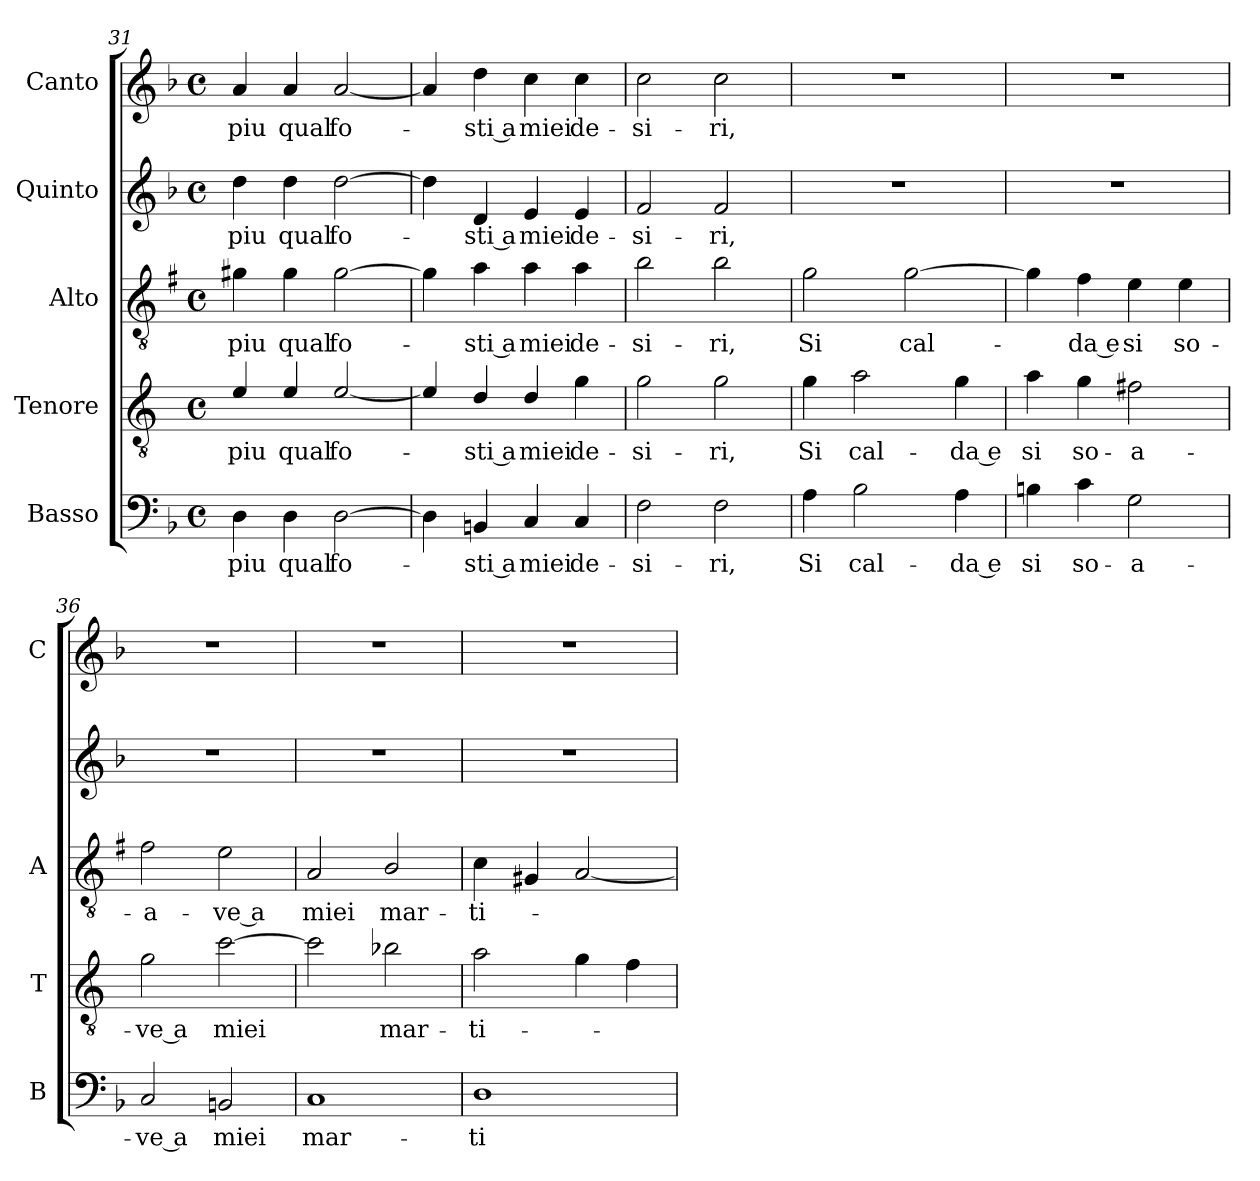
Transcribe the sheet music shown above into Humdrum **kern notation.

**kern	**text	**kern	**text	**kern	**text	**kern	**text	**kern	**text
*part5	*part5	*part4	*part4	*part3	*part3	*part2	*part2	*part1	*part1
*staff5	*staff5	*staff4	*staff4	*staff3	*staff3	*staff2	*staff2	*staff1	*staff1
*I"Basso	*	*I"Tenore	*	*I"Alto	*	*I"Quinto	*	*I"Canto	*
*I'B	*	*I'T	*	*I'A	*	*	*	*I'C	*
*clefF4	*	*clefGv2	*	*clefGv2	*	*clefG2	*	*clefG2	*
*	*	*ITrd4c7	*	*ITrd1c2	*	*	*	*	*
*k[b-]	*	*k[b-]	*	*k[b-]	*	*k[b-]	*	*k[b-]	*
*F:	*	*F:	*	*F:	*	*F:	*	*F:	*
*M4/4	*	*M4/4	*	*M4/4	*	*M4/4	*	*M4/4	*
*met(c)	*	*met(c)	*	*met(c)	*	*met(c)	*	*met(c)	*
=31	=31	=31	=31	=31	=31	=31	=31	=31	=31
!	!LO:LY:b	!	!LO:LY:b	!	!LO:LY:b	!	!LO:LY:b	!	!LO:LY:b
4D\	piu	4A/	piu	4f#X\	piu	4dd\	piu	4a/	piu
!	!LO:LY:b	!	!LO:LY:b	!	!LO:LY:b	!	!LO:LY:b	!	!LO:LY:b
4D\	qual	4A/	qual	4f#\	qual	4dd\	qual	4a/	qual
!	!LO:LY:b	!	!LO:LY:b	!	!LO:LY:b	!	!LO:LY:b	!	!LO:LY:b
[2D\	fo-	[2A/	fo-	[2f#\	fo-	[2dd\	fo-	[2a/	fo-
=32	=32	=32	=32	=32	=32	=32	=32	=32	=32
4D\]	.	4A/]	.	4f#\]	.	4dd\]	.	4a/]	.
!	!LO:LY:b	!	!LO:LY:b	!	!LO:LY:b	!	!LO:LY:b	!	!LO:LY:b
4BBn/	-sti a	4G/	-sti a	4g\	-sti a	4d/	-sti a	4dd\	-sti a
!	!LO:LY:b	!	!LO:LY:b	!	!LO:LY:b	!	!LO:LY:b	!	!LO:LY:b
4C/	miei	4G/	miei	4g\	miei	4e/	miei	4cc\	miei
!	!LO:LY:b	!	!LO:LY:b	!	!LO:LY:b	!	!LO:LY:b	!	!LO:LY:b
4C/	de-	4c\	de-	4g\	de-	4e/	de-	4cc\	de-
=33	=33	=33	=33	=33	=33	=33	=33	=33	=33
!	!LO:LY:b	!	!LO:LY:b	!	!LO:LY:b	!	!LO:LY:b	!	!LO:LY:b
2F\	-si-	2c\	-si-	2a\	-si-	2f/	-si-	2cc\	-si-
!	!LO:LY:b	!	!LO:LY:b	!	!LO:LY:b	!	!LO:LY:b	!	!LO:LY:b
2F\	-ri,	2c\	-ri,	2a\	-ri,	2f/	-ri,	2cc\	-ri,
=34	=34	=34	=34	=34	=34	=34	=34	=34	=34
!	!LO:LY:b	!	!LO:LY:b	!	!LO:LY:b	!	!	!	!
4A\	Si	4c\	Si	2f\	Si	1r	.	1r	.
!	!LO:LY:b	!	!LO:LY:b	!	!	!	!	!	!
2B-\	cal-	2d\	cal-	.	.	.	.	.	.
!	!	!	!	!	!LO:LY:b	!	!	!	!
.	.	.	.	[2f\	cal-	.	.	.	.
!	!LO:LY:b	!	!LO:LY:b	!	!	!	!	!	!
4A\	-da e	4c\	-da e	.	.	.	.	.	.
=35	=35	=35	=35	=35	=35	=35	=35	=35	=35
!	!LO:LY:b	!	!LO:LY:b	!	!	!	!	!	!
4Bn\	si	4d\	si	4f\]	.	1r	.	1r	.
!	!LO:LY:b	!	!LO:LY:b	!	!LO:LY:b	!	!	!	!
4c\	so-	4c\	so-	4e\	-da e	.	.	.	.
!	!LO:LY:b	!	!LO:LY:b	!	!LO:LY:b	!	!	!	!
2G\	-a-	2Bn\	-a-	4d\	si	.	.	.	.
!	!	!	!	!	!LO:LY:b	!	!	!	!
.	.	.	.	4d\	so-	.	.	.	.
=36	=36	=36	=36	=36	=36	=36	=36	=36	=36
!	!LO:LY:b	!	!LO:LY:b	!	!LO:LY:b	!	!	!	!
2C/	-ve a	2c\	-ve a	2e\	-a-	1r	.	1r	.
!	!LO:LY:b	!	!LO:LY:b	!	!LO:LY:b	!	!	!	!
2BBn/	miei	[2f\	miei	2d\	-ve a	.	.	.	.
!!LO:LB:g=z
=37	=37	=37	=37	=37	=37	=37	=37	=37	=37
!	!LO:LY:b	!	!	!	!LO:LY:b	!	!	!	!
1C	mar-	2f\]	.	2G/	miei	1r	.	1r	.
!	!	!	!LO:LY:b	!	!LO:LY:b	!	!	!	!
.	.	2e-X\	mar-	2A/	mar-	.	.	.	.
=38	=38	=38	=38	=38	=38	=38	=38	=38	=38
!	!LO:LY:b	!	!LO:LY:b	!	!LO:LY:b	!	!	!	!
1D	-ti-	2d\	-ti-	4B-\	-ti-	1r	.	1r	.
.	.	.	.	4F#X/	.	.	.	.	.
.	.	4c\	.	[2G/	.	.	.	.	.
.	.	4B-\	.	.	.	.	.	.	.
=	=	=	=	=	=	=	=	=	=
*-	*-	*-	*-	*-	*-	*-	*-	*-	*-
